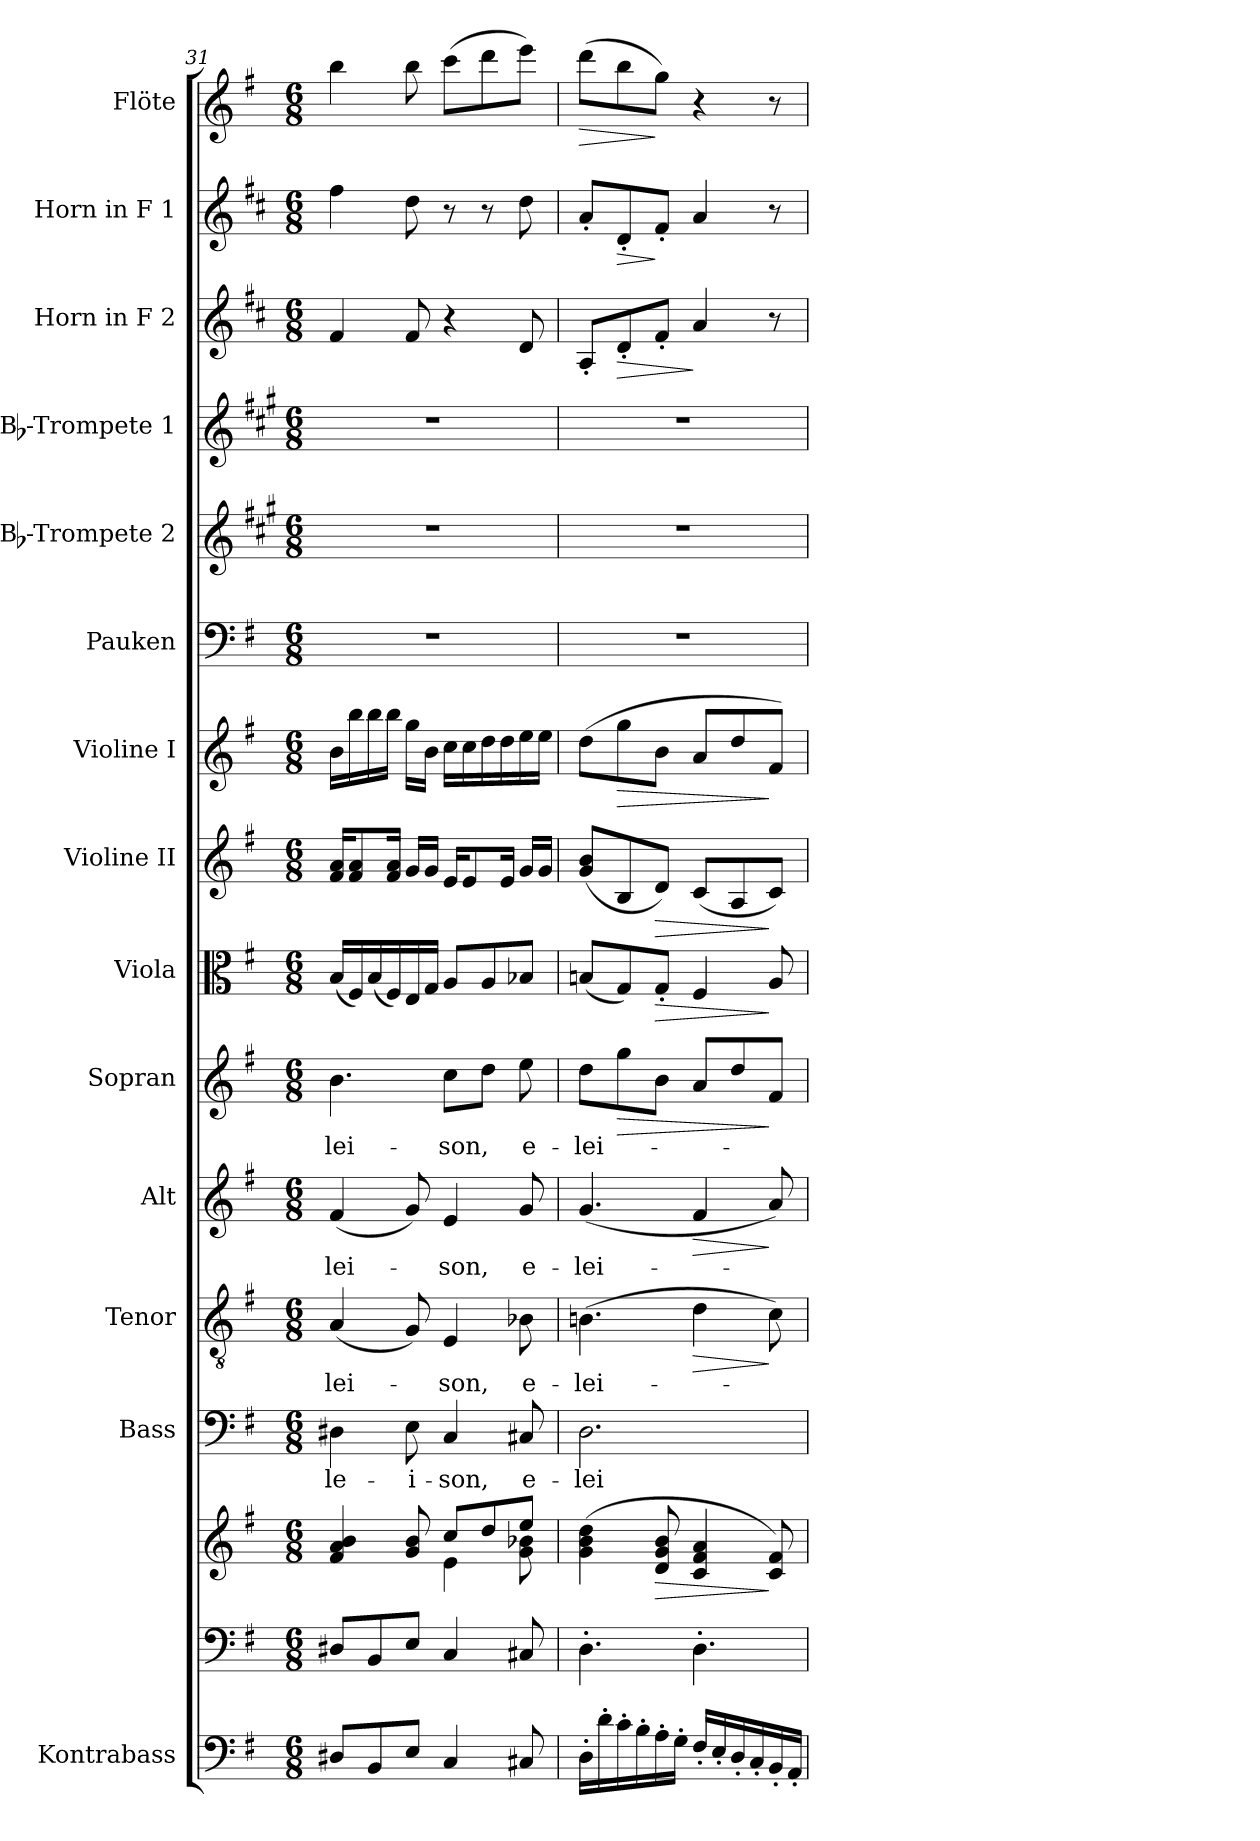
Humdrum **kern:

**kern	**kern	**kern	**dynam	**kern	**text	**kern	**text	**dynam	**kern	**text	**dynam	**kern	**text	**dynam	**kern	**dynam	**kern	**dynam	**kern	**dynam	**kern	**kern	**kern	**kern	**dynam	**kern	**dynam	**kern	**dynam
*part15	*part14	*part14	*part14	*part13	*part13	*part12	*part12	*part12	*part11	*part11	*part11	*part10	*part10	*part10	*part9	*part9	*part8	*part8	*part7	*part7	*part6	*part5	*part4	*part3	*part3	*part2	*part2	*part1	*part1
*staff16	*staff15	*staff14	*staff14/15	*staff13	*staff13	*staff12	*staff12	*staff12	*staff11	*staff11	*staff11	*staff10	*staff10	*staff10	*staff9	*staff9	*staff8	*staff8	*staff7	*staff7	*staff6	*staff5	*staff4	*staff3	*staff3	*staff2	*staff2	*staff1	*staff1
*I"Kontrabass	*	*	*	*I"Bass	*	*I"Tenor	*	*	*I"Alt	*	*	*I"Sopran	*	*	*I"Viola	*	*I"Violine II	*	*I"Violine I	*	*I"Pauken	*I"Bb-Trompete 2	*I"Bb-Trompete 1	*I"Horn in F 2	*	*I"Horn in F 1	*	*I"Flöte	*
*I'Kb.	*	*	*	*I'B.	*	*I'T.	*	*	*I'A.	*	*	*I'S.	*	*	*I'Vla.	*	*I'Vl. II	*	*I'Vl. I	*	*I'Pk.	*I'Bb Trp. 2	*I'Bb Trp. 1	*	*	*	*	*I'Fl.	*
*clefF4	*clefF4	*clefG2	*	*clefF4	*	*clefGv2	*	*	*clefG2	*	*	*clefG2	*	*	*clefC3	*	*clefG2	*	*clefG2	*	*clefF4	*clefG2	*clefG2	*clefG2	*	*clefG2	*	*clefG2	*
*ITrd7c12	*	*	*	*	*	*	*	*	*	*	*	*	*	*	*	*	*	*	*	*	*	*ITrd1c2	*ITrd1c2	*ITrd4c7	*	*ITrd4c7	*	*	*
*k[f#]	*k[f#]	*k[f#]	*	*k[f#]	*	*k[f#]	*	*	*k[f#]	*	*	*k[f#]	*	*	*k[f#]	*	*k[f#]	*	*k[f#]	*	*k[f#]	*k[f#]	*k[f#]	*k[f#]	*	*k[f#]	*	*k[f#]	*
*G:	*G:	*G:	*	*G:	*	*G:	*	*	*G:	*	*	*G:	*	*	*G:	*	*G:	*	*G:	*	*G:	*G:	*G:	*G:	*	*G:	*	*G:	*
*M6/8	*M6/8	*M6/8	*	*M6/8	*	*M6/8	*	*	*M6/8	*	*	*M6/8	*	*	*M6/8	*	*M6/8	*	*M6/8	*	*M6/8	*M6/8	*M6/8	*M6/8	*	*M6/8	*	*M6/8	*
=31	=31	=31	=31	=31	=31	=31	=31	=31	=31	=31	=31	=31	=31	=31	=31	=31	=31	=31	=31	=31	=31	=31	=31	=31	=31	=31	=31	=31	=31
*	*	*^	*	*	*	*	*	*	*	*	*	*	*	*	*	*	*	*	*	*	*	*	*	*	*	*	*	*	*
!	!	!	!	!	!	!LO:LY:b	!	!LO:LY:b	!	!	!LO:LY:b	!	!	!LO:LY:b	!	!	!	!	!	!	!	!	!	!	!	!	!	!	!	!
8DD#X/L	8D#X/L	4f#/ 4a/ 4b/	4.ryy	.	4D#X\	-le-	(<4A/	-lei-	.	(<4f#/	-lei-	.	4.b\	-lei-	.	(<16B/LL	.	16f#/ 16a/KL	.	16b\LL	.	2.r	2.r	2.r	4B/	.	4b\	.	4bb\	.
.	.	.	.	.	.	.	.	.	.	.	.	.	.	.	.	16F#/)	.	8f#/ 8a/	.	16bb\	.	.	.	.	.	.	.	.	.	.
8BBB/	8BB/	.	.	.	.	.	.	.	.	.	.	.	.	.	.	(<16B/	.	.	.	16bb\	.	.	.	.	.	.	.	.	.	.
.	.	.	.	.	.	.	.	.	.	.	.	.	.	.	.	16F#/)	.	16f#/ 16a/Jk	.	16bb\JJ	.	.	.	.	.	.	.	.	.	.
!	!	!	!	!	!	!LO:LY:b	!	!	!	!	!	!	!	!	!	!	!	!	!	!	!	!	!	!	!	!	!	!	!	!
8EE/J	8E/J	8g/ 8b/	.	.	8E\	-i-	8G/)	.	.	8g/)	.	.	.	.	.	16E/	.	16g/LL	.	16gg\LL	.	.	.	.	8B/	.	8g\	.	8bb\	.
.	.	.	.	.	.	.	.	.	.	.	.	.	.	.	.	16G/JJ	.	16g/JJ	.	16b\JJ	.	.	.	.	.	.	.	.	.	.
!	!	!	!	!	!	!LO:LY:b	!	!LO:LY:b	!	!	!LO:LY:b	!	!	!LO:LY:b	!	!	!	!	!	!	!	!	!	!	!	!	!	!	!	!
4CC/	4C/	8cc/L	4e\	.	4C/	-son,	4E/	-son,	.	4e/	-son,	.	8cc\L	-son,	.	8A/L	.	16e/KL	.	16cc\LL	.	.	.	.	4r	.	8r	.	(>8ccc\L	.
.	.	.	.	.	.	.	.	.	.	.	.	.	.	.	.	.	.	8e/	.	16cc\	.	.	.	.	.	.	.	.	.	.
.	.	8dd/	.	.	.	.	.	.	.	.	.	.	8dd\J	.	.	8A/	.	.	.	16dd\	.	.	.	.	.	.	8r	.	8ddd\	.
.	.	.	.	.	.	.	.	.	.	.	.	.	.	.	.	.	.	16e/Jk	.	16dd\	.	.	.	.	.	.	.	.	.	.
!	!	!	!	!	!	!LO:LY:b	!	!LO:LY:b	!	!	!LO:LY:b	!	!	!LO:LY:b	!	!	!	!	!	!	!	!	!	!	!	!	!	!	!	!
8CC#X/	8C#X/	8ee/J	8g\ 8b-X\	.	8C#X/	e-	8B-X\	e-	.	8g/	e-	.	8ee\	e-	.	8B-X/J	.	16g/LL	.	16ee\	.	.	.	.	8G/	.	8g\	.	8eee\J)	.
.	.	.	.	.	.	.	.	.	.	.	.	.	.	.	.	.	.	16g/JJ	.	16ee\JJ	.	.	.	.	.	.	.	.	.	.
*	*	*v	*v	*	*	*	*	*	*	*	*	*	*	*	*	*	*	*	*	*	*	*	*	*	*	*	*	*	*	*
=32	=32	=32	=32	=32	=32	=32	=32	=32	=32	=32	=32	=32	=32	=32	=32	=32	=32	=32	=32	=32	=32	=32	=32	=32	=32	=32	=32	=32	=32
!	!	!	!	!	!LO:LY:b	!	!LO:LY:b	!	!	!LO:LY:b	!	!	!LO:LY:b	!	!	!	!	!	!	!	!	!	!	!	!	!	!	!	!LO:HP:b
16DD'>\LL	4.D'>\	(>4g\ 4b\ 4dd\	.	2.D\	-lei-	(>4.Bn\	-lei-	.	(<4.g/	-lei-	.	8dd\L	-lei-	.	(<8Bn/L	.	(<8g/ 8b/L	.	(>8dd\L	.	2.r	2.r	2.r	8D'</L	.	8d'</L	.	(>8ddd\L	>
16D'>\	.	.	.	.	.	.	.	.	.	.	.	.	.	.	.	.	.	.	.	.	.	.	.	.	.	.	.	.	.
!	!	!	!	!	!	!	!	!	!	!	!	!	!	!LO:HP:b	!	!	!	!	!	!LO:HP:b	!	!	!	!	!LO:HP:b	!	!LO:HP:b	!	!
16C'>\	.	.	.	.	.	.	.	.	.	.	.	8gg\	.	>	8G/)	.	8B/	.	8gg\	>	.	.	.	8G'</	>	8G'</	>	8bb\	.
16BB'>\	.	.	.	.	.	.	.	.	.	.	.	.	.	.	.	.	.	.	.	.	.	.	.	.	.	.	.	.	.
!	!	!	!LO:HP:b	!	!	!	!	!	!	!	!	!	!	!	!	!LO:HP:b	!	!LO:HP:b	!	!	!	!	!	!	!	!	!	!	!
16AA'>\	.	8d/ 8g/ 8b/	>	.	.	.	.	.	.	.	.	8b\J	.	.	8G'</J	>	8d/J)	>	8b\J	.	.	.	.	8B'</J	.	8B'</J	]	8gg\J)	]
16GG'>\JJ	.	.	.	.	.	.	.	.	.	.	.	.	.	.	.	.	.	.	.	.	.	.	.	.	.	.	.	.	.
!	!	!	!	!	!	!	!	!LO:HP:b	!	!	!LO:HP:b	!	!	!	!	!	!	!	!	!	!	!	!	!	!	!	!	!	!
16FF#'</LL	4.D'>\	4c/ 4f#/ 4a/	.	.	.	4d\	.	>	4f#/	.	>	8a/L	.	.	4F#/	.	(<8c/L	.	8a/L	.	.	.	.	4d/	]	4d/	.	4r	.
16EE'</	.	.	.	.	.	.	.	.	.	.	.	.	.	.	.	.	.	.	.	.	.	.	.	.	.	.	.	.	.
16DD'</	.	.	.	.	.	.	.	.	.	.	.	8dd/	.	.	.	.	8A/	.	8dd/	.	.	.	.	.	.	.	.	.	.
16CC'</	.	.	.	.	.	.	.	.	.	.	.	.	.	.	.	.	.	.	.	.	.	.	.	.	.	.	.	.	.
16BBB'</	.	8c/ 8f#/)	]	.	.	8c\)	.	]	8a/)	.	]	8f#/J	.	]	8A/	]	8c/J)	]	8f#/J)	]	.	.	.	8r	.	8r	.	8r	.
16AAA'</JJ	.	.	.	.	.	.	.	.	.	.	.	.	.	.	.	.	.	.	.	.	.	.	.	.	.	.	.	.	.
=	=	=	=	=	=	=	=	=	=	=	=	=	=	=	=	=	=	=	=	=	=	=	=	=	=	=	=	=	=
*-	*-	*-	*-	*-	*-	*-	*-	*-	*-	*-	*-	*-	*-	*-	*-	*-	*-	*-	*-	*-	*-	*-	*-	*-	*-	*-	*-	*-	*-
